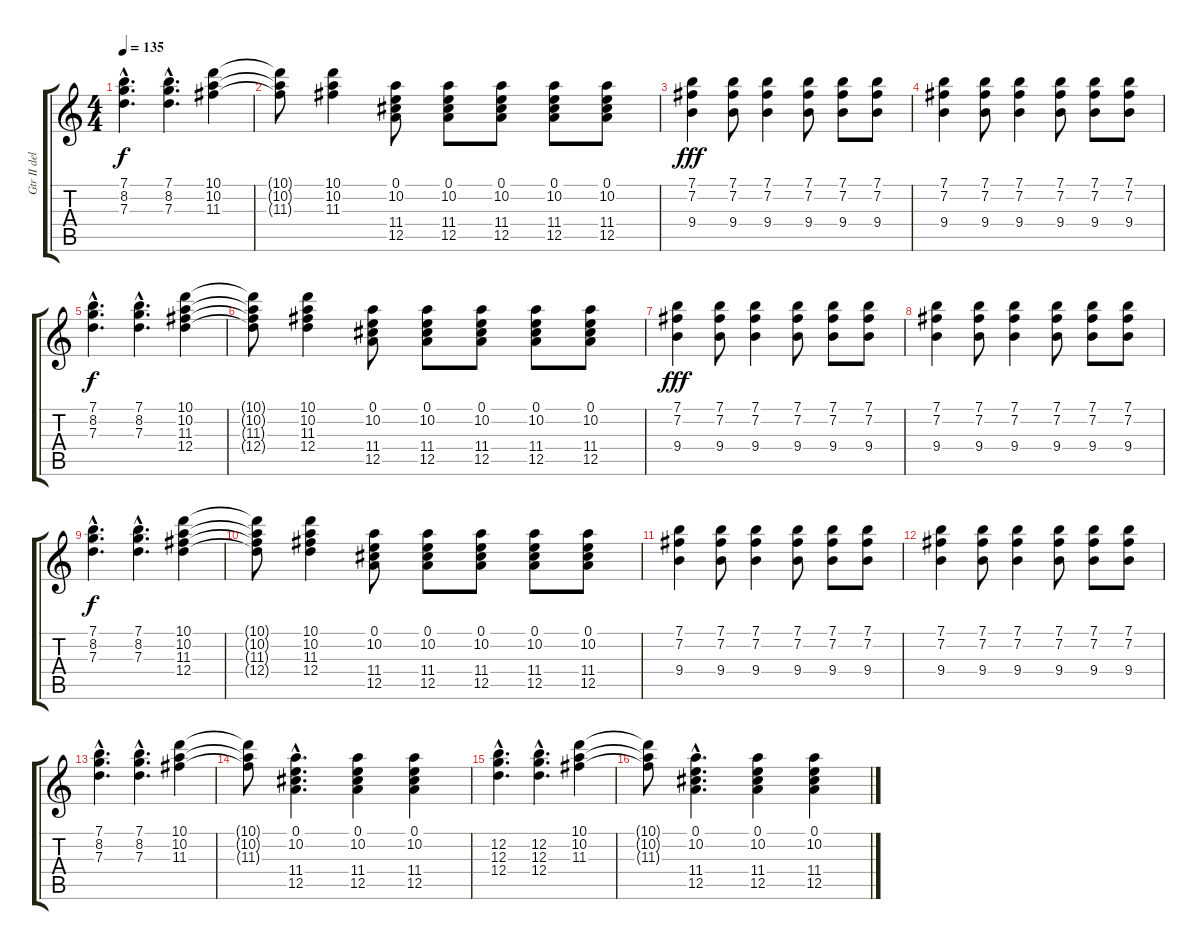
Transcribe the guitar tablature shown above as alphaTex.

\track ("Gtr II delay" "Gtr II del") {instrument distortionguitar}
\staff {score tabs}
\tuning (E4 B3 G3 D3 A2 E2) {hide}
\ts (4 4)
\tempo 135
\clef g2
\ks c
(7.1{hac} 8.2{hac} 7.3{hac}).4{d dy f} (7.1{hac} 8.2{hac} 7.3{hac}).4{d} (10.1 10.2 11.3).4 |
(10.1{t} 10.2{t} 11.3{t}).8 (10.1 10.2 11.3).4 (0.1 10.2 11.4 12.5).8 (0.1 10.2 11.4 12.5).8 (0.1 10.2 11.4 12.5).8 (0.1 10.2 11.4 12.5).8 (0.1 10.2 11.4 12.5).8 |
(7.1 7.2 9.4).4{dy fff} (7.1 7.2 9.4).8 (7.1 7.2 9.4).4 (7.1 7.2 9.4).8 (7.1 7.2 9.4).8 (7.1 7.2 9.4).8 |
(7.1 7.2 9.4).4 (7.1 7.2 9.4).8 (7.1 7.2 9.4).4 (7.1 7.2 9.4).8 (7.1 7.2 9.4).8 (7.1 7.2 9.4).8 |
(7.1{hac} 8.2{hac} 7.3{hac}).4{d dy f} (7.1{hac} 8.2{hac} 7.3{hac}).4{d} (10.1 10.2 11.3 12.4).4 |
(10.1{t} 10.2{t} 11.3{t} 12.4{t}).8 (10.1 10.2 11.3 12.4).4 (0.1 10.2 11.4 12.5).8 (0.1 10.2 11.4 12.5).8 (0.1 10.2 11.4 12.5).8 (0.1 10.2 11.4 12.5).8 (0.1 10.2 11.4 12.5).8 |
(7.1 7.2 9.4).4{dy fff} (7.1 7.2 9.4).8 (7.1 7.2 9.4).4 (7.1 7.2 9.4).8 (7.1 7.2 9.4).8 (7.1 7.2 9.4).8 |
(7.1 7.2 9.4).4 (7.1 7.2 9.4).8 (7.1 7.2 9.4).4 (7.1 7.2 9.4).8 (7.1 7.2 9.4).8 (7.1 7.2 9.4).8 |
(7.1{hac} 8.2{hac} 7.3{hac}).4{d dy f} (7.1{hac} 8.2{hac} 7.3{hac}).4{d} (10.1 10.2 11.3 12.4).4 |
(10.1{t} 10.2{t} 11.3{t} 12.4{t}).8 (10.1 10.2 11.3 12.4).4 (0.1 10.2 11.4 12.5).8 (0.1 10.2 11.4 12.5).8 (0.1 10.2 11.4 12.5).8 (0.1 10.2 11.4 12.5).8 (0.1 10.2 11.4 12.5).8 |
(7.1 7.2 9.4).4 (7.1 7.2 9.4).8 (7.1 7.2 9.4).4 (7.1 7.2 9.4).8 (7.1 7.2 9.4).8 (7.1 7.2 9.4).8 |
(7.1 7.2 9.4).4 (7.1 7.2 9.4).8 (7.1 7.2 9.4).4 (7.1 7.2 9.4).8 (7.1 7.2 9.4).8 (7.1 7.2 9.4).8 |
(7.1{hac} 8.2{hac} 7.3{hac}).4{d} (7.1{hac} 8.2{hac} 7.3{hac}).4{d} (10.1 10.2 11.3).4 |
(10.1{t} 10.2{t} 11.3{t}).8 (0.1{hac} 10.2{hac} 11.4{hac} 12.5{hac}).4{d} (0.1 10.2 11.4 12.5).4 (0.1 10.2 11.4 12.5).4 |
(12.2{hac} 12.3{hac} 12.4{hac}).4{d} (12.2{hac} 12.3{hac} 12.4{hac}).4{d} (10.1 10.2 11.3).4 |
(10.1{t} 10.2{t} 11.3{t}).8 (0.1{hac} 10.2{hac} 11.4{hac} 12.5{hac}).4{d} (0.1 10.2 11.4 12.5).4 (0.1 10.2 11.4 12.5).4
